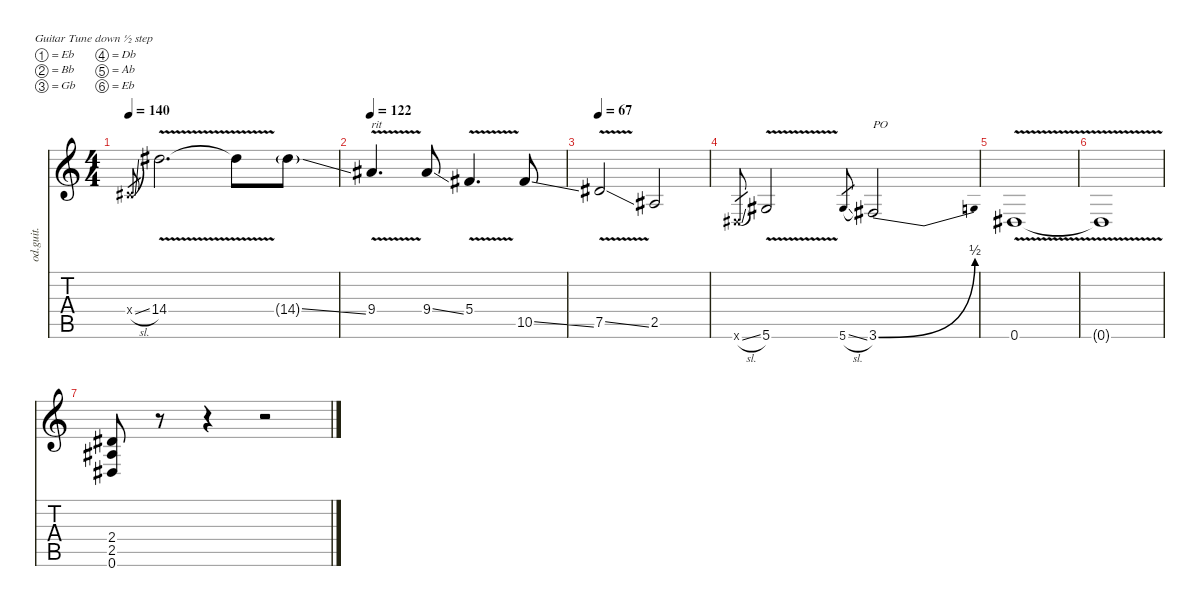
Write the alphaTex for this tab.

\defaultSystemsLayout 4
\hideDynamics
\bracketExtendMode nobrackets
\otherSystemsTrackNameOrientation horizontal
\track ("Guitar 1 (Slash)" "od.guit.") {instrument overdrivenguitar}
\staff {score tabs}
\tuning (Eb4 Bb3 Gb3 Db3 Ab2 Eb2)
\ts (4 4)
\tempo 140
\clef g2
\ks c
0.4{sl x acc #}.8{gr dy mf beam Up} 14.4{v acc #}.2{d dy ff beam Down} 14.4{v t acc #}.8{beam Down} 14.4{ss g acc #}.8{dy fff beam Down} |
\tempo 122
9.4{v acc #}.4{d txt "rit" dy ff beam Up} 9.4{ss acc #}.8{beam Up} 5.4{v acc #}.4{d beam Up} 10.5{ss acc #}.8{beam Up} |
\tempo 67
7.5{v ss acc #}.2{beam Up} 2.5{acc #}.2{beam Up} |
0.6{sl x acc #}.8{gr dy mf beam Up} 5.6{v acc #}.2{dy ff beam Up} 5.6{sl acc #}.8{gr dy f beam Up} 3.6{be (bend 0 0 60 2) acc #}.2{txt "PO" dy ff beam Up} |
0.6{v acc #}.1{dy f beam Up} |
0.6{v t acc #}.1{beam Up} |
(2.4{acc #} 2.5{acc #} 0.6{acc #}).8{beam Up} r.8{beam Up} r.4{beam Up} r.2{beam Up}
